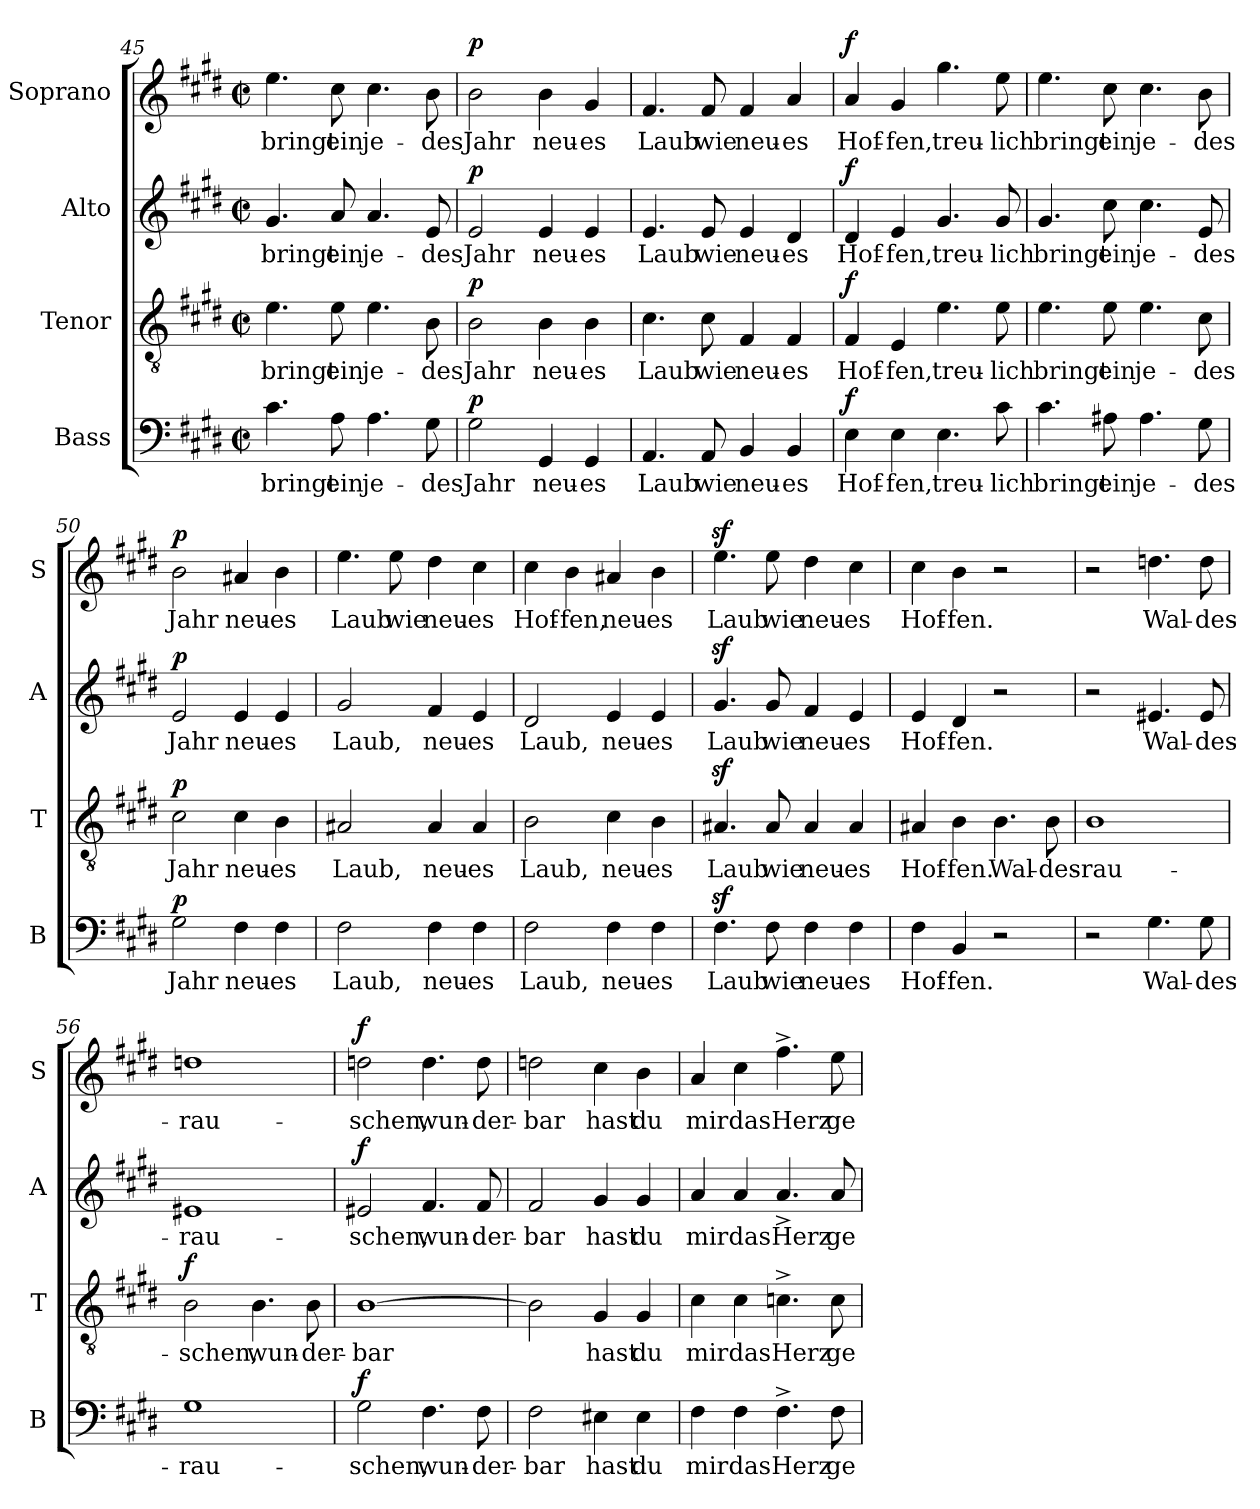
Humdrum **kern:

**kern	**text	**dynam	**kern	**text	**dynam	**kern	**text	**dynam	**kern	**text	**dynam
*part4	*part4	*part4	*part3	*part3	*part3	*part2	*part2	*part2	*part1	*part1	*part1
*staff4	*staff4	*staff4	*staff3	*staff3	*staff3	*staff2	*staff2	*staff2	*staff1	*staff1	*staff1
*I"Bass	*	*	*I"Tenor	*	*	*I"Alto	*	*	*I"Soprano	*	*
*I'B	*	*	*I'T	*	*	*I'A	*	*	*I'S	*	*
*clefF4	*	*	*clefGv2	*	*	*clefG2	*	*	*clefG2	*	*
*k[f#c#g#d#]	*	*	*k[f#c#g#d#]	*	*	*k[f#c#g#d#]	*	*	*k[f#c#g#d#]	*	*
*E:	*	*	*E:	*	*	*E:	*	*	*E:	*	*
*M2/2	*	*	*M2/2	*	*	*M2/2	*	*	*M2/2	*	*
*met(c|)	*	*	*met(c|)	*	*	*met(c|)	*	*	*met(c|)	*	*
=45	=45	=45	=45	=45	=45	=45	=45	=45	=45	=45	=45
!	!LO:LY:b	!	!	!LO:LY:b	!	!	!LO:LY:b	!	!	!LO:LY:b	!
4.c#\	bringt	.	4.e\	bringt	.	4.g#/	bringt	.	4.ee\	bringt	.
!	!LO:LY:b	!	!	!LO:LY:b	!	!	!LO:LY:b	!	!	!LO:LY:b	!
8A\	ein	.	8e\	ein	.	8a/	ein	.	8cc#\	ein	.
!	!LO:LY:b	!	!	!LO:LY:b	!	!	!LO:LY:b	!	!	!LO:LY:b	!
4.A\	je-	.	4.e\	je-	.	4.a/	je-	.	4.cc#\	je-	.
!	!LO:LY:b	!	!	!LO:LY:b	!	!	!LO:LY:b	!	!	!LO:LY:b	!
8G#\	-des	.	8B\	-des	.	8e/	-des	.	8b\	-des	.
=46	=46	=46	=46	=46	=46	=46	=46	=46	=46	=46	=46
!	!LO:LY:b	!LO:DY:b	!	!LO:LY:b	!LO:DY:b	!	!LO:LY:b	!LO:DY:b	!	!LO:LY:b	!LO:DY:b
2G#\	Jahr	p	2B\	Jahr	p	2e/	Jahr	p	2b\	Jahr	p
!	!LO:LY:b	!	!	!LO:LY:b	!	!	!LO:LY:b	!	!	!LO:LY:b	!
4GG#/	neu-	.	4B\	neu-	.	4e/	neu-	.	4b\	neu-	.
!	!LO:LY:b	!	!	!LO:LY:b	!	!	!LO:LY:b	!	!	!LO:LY:b	!
4GG#/	-es	.	4B\	-es	.	4e/	-es	.	4g#/	-es	.
!!LO:PB:g=z
=47	=47	=47	=47	=47	=47	=47	=47	=47	=47	=47	=47
!	!LO:LY:b	!	!	!LO:LY:b	!	!	!LO:LY:b	!	!	!LO:LY:b	!
4.AA/	Laub	.	4.c#\	Laub	.	4.e/	Laub	.	4.f#/	Laub	.
!	!LO:LY:b	!	!	!LO:LY:b	!	!	!LO:LY:b	!	!	!LO:LY:b	!
8AA/	wie	.	8c#\	wie	.	8e/	wie	.	8f#/	wie	.
!	!LO:LY:b	!	!	!LO:LY:b	!	!	!LO:LY:b	!	!	!LO:LY:b	!
4BB/	neu-	.	4F#/	neu-	.	4e/	neu-	.	4f#/	neu-	.
!	!LO:LY:b	!	!	!LO:LY:b	!	!	!LO:LY:b	!	!	!LO:LY:b	!
4BB/	-es	.	4F#/	-es	.	4d#/	-es	.	4a/	-es	.
=48	=48	=48	=48	=48	=48	=48	=48	=48	=48	=48	=48
!	!LO:LY:b	!LO:DY:b	!	!LO:LY:b	!LO:DY:b	!	!LO:LY:b	!LO:DY:b	!	!LO:LY:b	!LO:DY:b
4E\	Hof-	f	4F#/	Hof-	f	4d#/	Hof-	f	4a/	Hof-	f
!	!LO:LY:b	!	!	!LO:LY:b	!	!	!LO:LY:b	!	!	!LO:LY:b	!
4E\	-fen,	.	4E/	-fen,	.	4e/	-fen,	.	4g#/	-fen,	.
!	!LO:LY:b	!	!	!LO:LY:b	!	!	!LO:LY:b	!	!	!LO:LY:b	!
4.E\	treu-	.	4.e\	treu-	.	4.g#/	treu-	.	4.gg#\	treu-	.
!	!LO:LY:b	!	!	!LO:LY:b	!	!	!LO:LY:b	!	!	!LO:LY:b	!
8c#\	-lich	.	8e\	-lich	.	8g#/	-lich	.	8ee\	-lich	.
=49	=49	=49	=49	=49	=49	=49	=49	=49	=49	=49	=49
!	!LO:LY:b	!	!	!LO:LY:b	!	!	!LO:LY:b	!	!	!LO:LY:b	!
4.c#\	bringt	.	4.e\	bringt	.	4.g#/	bringt	.	4.ee\	bringt	.
!	!LO:LY:b	!	!	!LO:LY:b	!	!	!LO:LY:b	!	!	!LO:LY:b	!
8A#X\	ein	.	8e\	ein	.	8cc#\	ein	.	8cc#\	ein	.
!	!LO:LY:b	!	!	!LO:LY:b	!	!	!LO:LY:b	!	!	!LO:LY:b	!
4.A#\	je-	.	4.e\	je-	.	4.cc#\	je-	.	4.cc#\	je-	.
!	!LO:LY:b	!	!	!LO:LY:b	!	!	!LO:LY:b	!	!	!LO:LY:b	!
8G#\	-des	.	8c#\	-des	.	8e/	-des	.	8b\	-des	.
=50	=50	=50	=50	=50	=50	=50	=50	=50	=50	=50	=50
!	!LO:LY:b	!LO:DY:b	!	!LO:LY:b	!LO:DY:b	!	!LO:LY:b	!LO:DY:b	!	!LO:LY:b	!LO:DY:b
2G#\	Jahr	p	2c#\	Jahr	p	2e/	Jahr	p	2b\	Jahr	p
!	!LO:LY:b	!	!	!LO:LY:b	!	!	!LO:LY:b	!	!	!LO:LY:b	!
4F#\	neu-	.	4c#\	neu-	.	4e/	neu-	.	4a#X/	neu-	.
!	!LO:LY:b	!	!	!LO:LY:b	!	!	!LO:LY:b	!	!	!LO:LY:b	!
4F#\	-es	.	4B\	-es	.	4e/	-es	.	4b\	-es	.
=51	=51	=51	=51	=51	=51	=51	=51	=51	=51	=51	=51
!	!LO:LY:b	!	!	!LO:LY:b	!	!	!LO:LY:b	!	!	!LO:LY:b	!
2F#\	Laub,	.	2A#X/	Laub,	.	2g#/	Laub,	.	4.ee\	Laub	.
!	!	!	!	!	!	!	!	!	!	!LO:LY:b	!
.	.	.	.	.	.	.	.	.	8ee\	wie	.
!	!LO:LY:b	!	!	!LO:LY:b	!	!	!LO:LY:b	!	!	!LO:LY:b	!
4F#\	neu-	.	4A#/	neu-	.	4f#/	neu-	.	4dd#\	neu-	.
!	!LO:LY:b	!	!	!LO:LY:b	!	!	!LO:LY:b	!	!	!LO:LY:b	!
4F#\	-es	.	4A#/	-es	.	4e/	-es	.	4cc#\	-es	.
!!LO:PB:g=z
=52	=52	=52	=52	=52	=52	=52	=52	=52	=52	=52	=52
!	!LO:LY:b	!	!	!LO:LY:b	!	!	!LO:LY:b	!	!	!LO:LY:b	!
2F#\	Laub,	.	2B\	Laub,	.	2d#/	Laub,	.	4cc#\	Hof-	.
!	!	!	!	!	!	!	!	!	!	!LO:LY:b	!
.	.	.	.	.	.	.	.	.	4b\	-fen,	.
!	!LO:LY:b	!	!	!LO:LY:b	!	!	!LO:LY:b	!	!	!LO:LY:b	!
4F#\	neu-	.	4c#\	neu-	.	4e/	neu-	.	4a#X/	neu-	.
!	!LO:LY:b	!	!	!LO:LY:b	!	!	!LO:LY:b	!	!	!LO:LY:b	!
4F#\	-es	.	4B\	-es	.	4e/	-es	.	4b\	-es	.
=53	=53	=53	=53	=53	=53	=53	=53	=53	=53	=53	=53
!	!LO:LY:b	!	!	!LO:LY:b	!	!	!LO:LY:b	!	!	!LO:LY:b	!
4.F#z<\	Laub	.	4.A#Xz</	Laub	.	4.g#z</	Laub	.	4.eez<\	Laub	.
!	!LO:LY:b	!	!	!LO:LY:b	!	!	!LO:LY:b	!	!	!LO:LY:b	!
8F#\	wie	.	8A#/	wie	.	8g#/	wie	.	8ee\	wie	.
!	!LO:LY:b	!	!	!LO:LY:b	!	!	!LO:LY:b	!	!	!LO:LY:b	!
4F#\	neu-	.	4A#/	neu-	.	4f#/	neu-	.	4dd#\	neu-	.
!	!LO:LY:b	!	!	!LO:LY:b	!	!	!LO:LY:b	!	!	!LO:LY:b	!
4F#\	-es	.	4A#/	-es	.	4e/	-es	.	4cc#\	-es	.
=54	=54	=54	=54	=54	=54	=54	=54	=54	=54	=54	=54
!	!LO:LY:b	!	!	!LO:LY:b	!	!	!LO:LY:b	!	!	!LO:LY:b	!
4F#\	Hof-	.	4A#X/	Hof-	.	4e/	Hof-	.	4cc#\	Hof-	.
!	!LO:LY:b	!	!	!LO:LY:b	!	!	!LO:LY:b	!	!	!LO:LY:b	!
4BB/	-fen.	.	4B\	-fen.	.	4d#/	-fen.	.	4b\	-fen.	.
!	!	!	!	!LO:LY:b	!	!	!	!	!	!	!
2r	.	.	4.B\	Wal-	.	2r	.	.	2r	.	.
!	!	!	!	!LO:LY:b	!	!	!	!	!	!	!
.	.	.	8B\	-des-	.	.	.	.	.	.	.
=55	=55	=55	=55	=55	=55	=55	=55	=55	=55	=55	=55
!	!	!	!	!LO:LY:b	!	!	!	!	!	!	!
2r	.	.	1B	-rau-	.	2r	.	.	2r	.	.
!	!LO:LY:b	!	!	!	!	!	!LO:LY:b	!	!	!LO:LY:b	!
4.G#\	Wal-	.	.	.	.	4.e#X/	Wal-	.	4.ddn\	Wal-	.
!	!LO:LY:b	!	!	!	!	!	!LO:LY:b	!	!	!LO:LY:b	!
8G#\	-des-	.	.	.	.	8e#/	-des-	.	8dd\	-des-	.
=56	=56	=56	=56	=56	=56	=56	=56	=56	=56	=56	=56
!	!LO:LY:b	!	!	!LO:LY:b	!LO:DY:b	!	!LO:LY:b	!	!	!LO:LY:b	!
1G#	-rau-	.	2B\	-schen,	f	1e#X	-rau-	.	1ddn	-rau-	.
!	!	!	!	!LO:LY:b	!	!	!	!	!	!	!
.	.	.	4.B\	wun-	.	.	.	.	.	.	.
!	!	!	!	!LO:LY:b	!	!	!	!	!	!	!
.	.	.	8B\	-der-	.	.	.	.	.	.	.
!!LO:LB:g=z
=57	=57	=57	=57	=57	=57	=57	=57	=57	=57	=57	=57
!	!LO:LY:b	!LO:DY:b	!	!LO:LY:b	!	!	!LO:LY:b	!LO:DY:b	!	!LO:LY:b	!LO:DY:b
2G#\	-schen,	f	[1B	-bar	.	2e#X/	-schen,	f	2ddn\	-schen,	f
!	!LO:LY:b	!	!	!	!	!	!LO:LY:b	!	!	!LO:LY:b	!
4.F#\	wun-	.	.	.	.	4.f#/	wun-	.	4.dd\	wun-	.
!	!LO:LY:b	!	!	!	!	!	!LO:LY:b	!	!	!LO:LY:b	!
8F#\	-der-	.	.	.	.	8f#/	-der-	.	8dd\	-der-	.
=58	=58	=58	=58	=58	=58	=58	=58	=58	=58	=58	=58
!	!LO:LY:b	!	!	!	!	!	!LO:LY:b	!	!	!LO:LY:b	!
2F#\	-bar	.	2B\]	.	.	2f#/	-bar	.	2ddn\	-bar	.
!	!LO:LY:b	!	!	!LO:LY:b	!	!	!LO:LY:b	!	!	!LO:LY:b	!
4E#X\	hast	.	4G#/	hast	.	4g#/	hast	.	4cc#\	hast	.
!	!LO:LY:b	!	!	!LO:LY:b	!	!	!LO:LY:b	!	!	!LO:LY:b	!
4E#\	du	.	4G#/	du	.	4g#/	du	.	4b\	du	.
=59	=59	=59	=59	=59	=59	=59	=59	=59	=59	=59	=59
!	!LO:LY:b	!	!	!LO:LY:b	!	!	!LO:LY:b	!	!	!LO:LY:b	!
4F#\	mir	.	4c#\	mir	.	4a/	mir	.	4a/	mir	.
!	!LO:LY:b	!	!	!LO:LY:b	!	!	!LO:LY:b	!	!	!LO:LY:b	!
4F#\	das	.	4c#\	das	.	4a/	das	.	4cc#\	das	.
!	!LO:LY:b	!	!	!LO:LY:b	!	!	!LO:LY:b	!	!	!LO:LY:b	!
4.F#^\	Herz	.	4.cn^\	Herz	.	4.a^/	Herz	.	4.ff#^\	Herz	.
!	!LO:LY:b	!	!	!LO:LY:b	!	!	!LO:LY:b	!	!	!LO:LY:b	!
8F#\	ge-	.	8c\	ge-	.	8a/	ge-	.	8ee\	ge-	.
=	=	=	=	=	=	=	=	=	=	=	=
*-	*-	*-	*-	*-	*-	*-	*-	*-	*-	*-	*-
